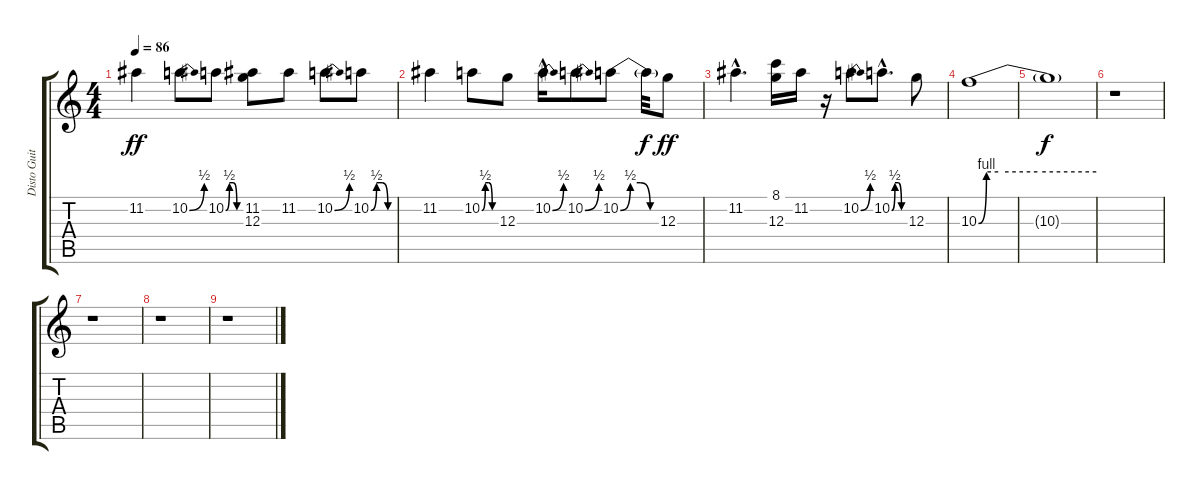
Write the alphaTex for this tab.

\track ("Disto Guitar" "Disto Guit") {instrument distortionguitar}
\staff {score tabs}
\tuning (E4 B3 G3 D3 A2 E2) {hide}
\ts (4 4)
\tempo 86
\clef g2
\ks c
11.2.4{dy ff volume 8} 10.2{be (bend 0 0 60 2)}.8 10.2{be (custom 0 0 15 2 30 2 45 0 60 0)}.8 (11.2 12.3).8 11.2.8 10.2{be (bend 0 0 60 2)}.8 10.2{be (custom 0 0 15 2 30 2 45 0 60 0)}.8 |
11.2.4 10.2{be (custom 0 0 15 2 30 2 45 0 60 0)}.8 12.3.8 10.2{be (bend 0 0 60 2) hac}.16{d} 10.2{be (bend 0 0 60 2)}.8 10.2{be (custom 0 0 15 2 30 2 45 0 60 0)}.8 10.2{t}.32{dy f} 12.3.8{dy ff} |
11.2{hac}.4{d} (8.1 12.3).16 11.2.16 r.16 10.2{be (bend 0 0 60 2)}.8 10.2{be (custom 0 0 15 2 30 2 45 0 60 0) hac}.8{d} 12.3.8 |
10.3{be (custom 0 0 4 4 10 4 30 4 60 4)}.1{volume 0} |
10.3{t}.1{dy f} |
r.1 |
r.1 |
r.1 |
r.1
